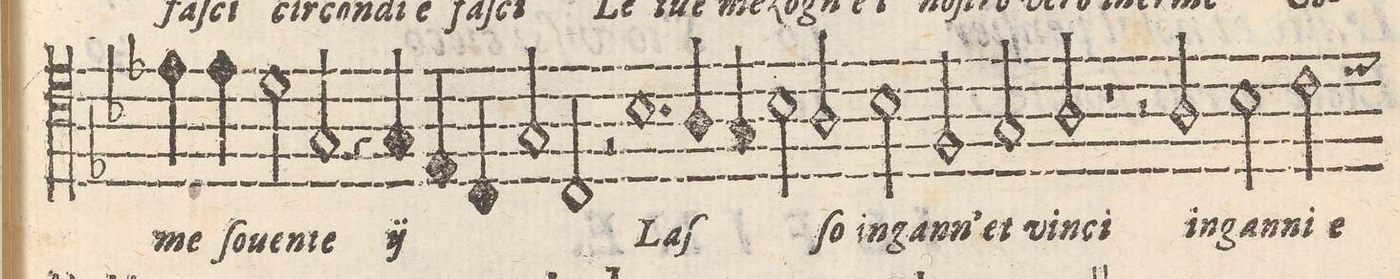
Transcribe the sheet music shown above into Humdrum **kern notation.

**kern	**text
*I"TENORE	*
*clefC4	*
*k[b-e-]	*
*met(C|)	*
*M2/2	*
4e-\	-me
4e-\	ſo-
2d\	-uen-
=190-	=190-
2G/	-te
*	*ij
4r	.
4G/	Co-
=191-	=191-
4E-/	-me
4C/	ſo-
2G/	-uen-
=192-	=192-
2C/	te
2r	.
*	*Xij
=193-	=193-
1.B-	-Laſ-
=194-	=194-
4A/	.
4G/	.
=195-	=195-
2B-\	.
2A/	-ſo
=196-	=196-
2B-\	ing-
2F/	-ann' et
=197-	=197-
2G/	vin-
2A/	-ci
=198-	=198-
1r	.
=199-	=199-
2r	.
2A/	in-
=200-	=200-
2B-\	-gan-
2c\	-ni e
=201-	=201-
*-	*-
